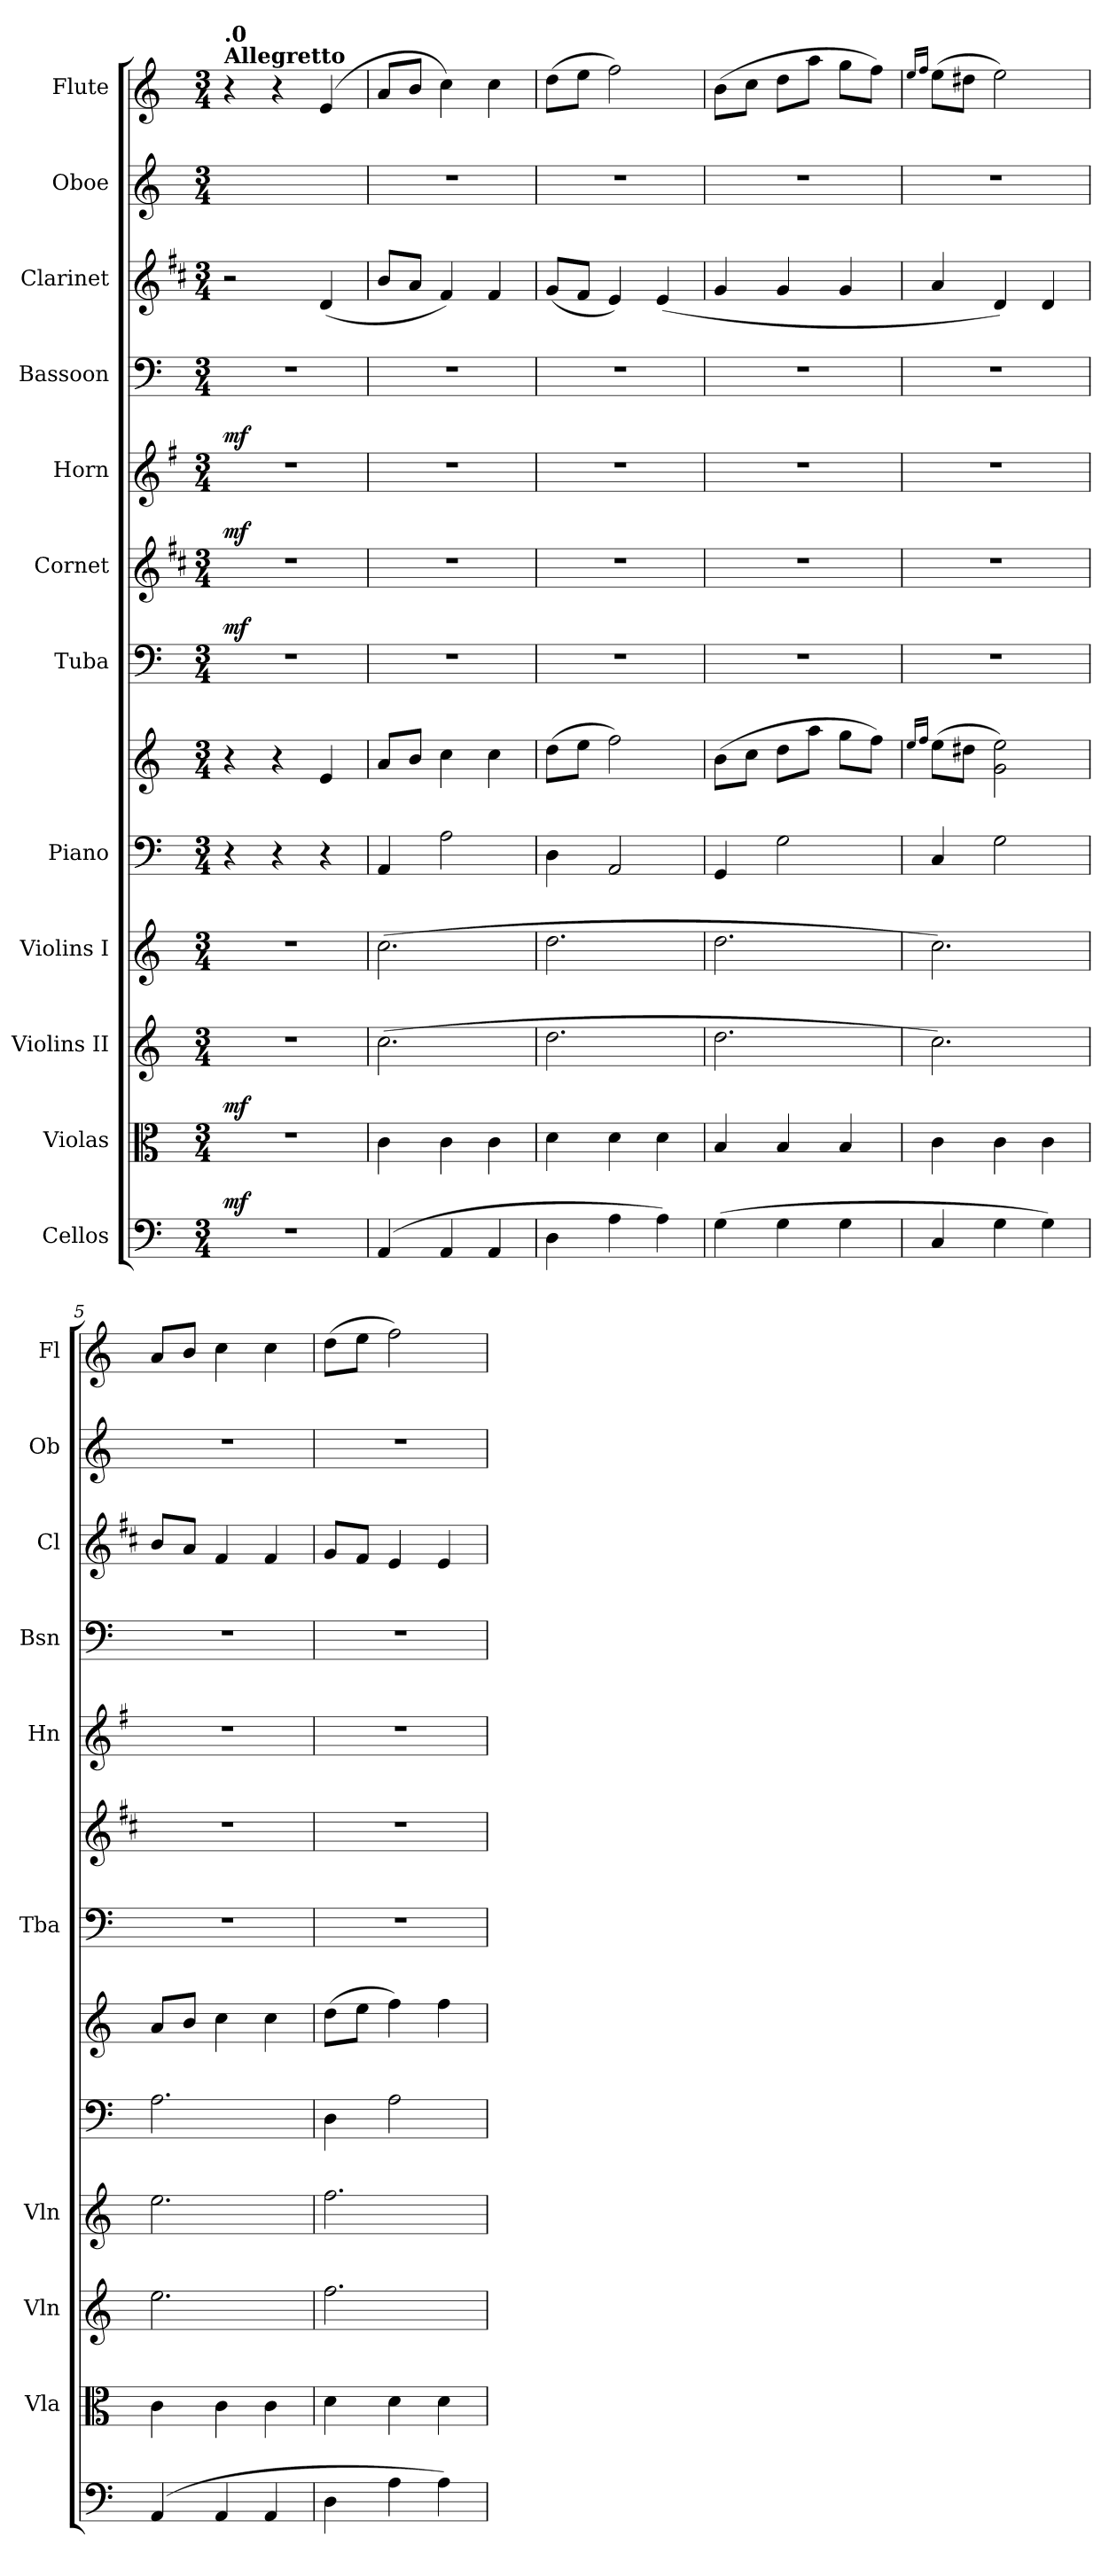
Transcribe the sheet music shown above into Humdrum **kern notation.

**kern	**dynam	**kern	**dynam	**kern	**kern	**dynam	**kern	**kern	**dynam	**kern	**dynam	**kern	**dynam	**kern	**dynam	**kern	**kern	**dynam	**kern	**kern
*part12	*part12	*part11	*part11	*part10	*part9	*part9	*part8	*part8	*part8	*part7	*part7	*part6	*part6	*part5	*part5	*part4	*part3	*part3	*part2	*part1
*staff13	*staff13	*staff12	*staff12	*staff11	*staff10	*staff10	*staff9	*staff8	*staff8/9	*staff7	*staff7	*staff6	*staff6	*staff5	*staff5	*staff4	*staff3	*staff3	*staff2	*staff1
*I"Cellos	*	*I"Violas	*	*I"Violins II	*I"Violins I	*	*I"Piano	*	*	*I"Tuba	*	*I"Cornet	*	*I"Horn	*	*I"Bassoon	*I"Clarinet	*	*I"Oboe	*I"Flute
*	*	*I'Vla	*	*I'Vln	*I'Vln	*	*	*	*	*I'Tba	*	*	*	*I'Hn	*	*I'Bsn	*I'Cl	*	*I'Ob	*I'Fl
*clefF4	*	*clefC3	*	*clefG2	*clefG2	*	*clefF4	*clefG2	*	*clefF4	*	*clefG2	*	*clefG2	*	*clefF4	*clefG2	*	*clefG2	*clefG2
*	*	*	*	*	*	*	*	*	*	*	*	*ITrd1c2	*	*ITrd4c7	*	*	*ITrd1c2	*	*	*
*k[]	*	*k[]	*	*k[]	*k[]	*	*k[]	*k[]	*	*k[]	*	*k[]	*	*k[]	*	*k[]	*k[]	*	*k[]	*k[]
*M3/4	*	*M3/4	*	*M3/4	*M3/4	*	*M3/4	*M3/4	*	*M3/4	*	*M3/4	*	*M3/4	*	*M3/4	*M3/4	*	*M3/4	*M3/4
*MM120	*	*MM120	*	*MM120	*MM120	*	*MM120	*MM120	*	*MM120	*	*MM120	*	*MM120	*	*MM120	*MM120	*	*MM120	*MM120
=	=	=	=	=	=	=	=	=	=	=	=	=	=	=	=	=	=	=	=	=
!	!	!	!	!	!	!	!	!	!	!	!	!	!	!	!	!	!	!	!	!LO:TX:a:B:t=Allegretto
!	!	!	!	!	!	!	!	!	!	!	!	!	!	!	!	!	!	!	!	!LO:TX:a:B:t=.0
!	!LO:DY:a	!	!LO:DY:a	!	!	!LO:DY:a	!	!	!	!	!	!	!	!	!	!	!	!	!	!
!	!	!	!	!	!	!LO:DY:n=1:a	!	!	!LO:DY:a	!	!	!	!	!	!	!	!	!	!	!
!	!	!	!	!	!	!	!	!	!LO:DY:n=1:a	!	!LO:DY:a	!	!LO:DY:a	!	!LO:DY:a	!	!	!LO:DY:a	!	!
!	!	!	!	!	!	!	!	!	!	!	!	!	!	!	!	!	!	!LO:DY:n=1:a	!	!
2.r	mf	2.r	mf	2.r	2.r	mf mf	4r	4r	mf mf	2.r	mf	2.r	mf	2.r	mf	2.r	2r	mf mf	2.ryy	4r
.	.	.	.	.	.	.	4r	4r	.	.	.	.	.	.	.	.	.	.	.	4r
.	.	.	.	.	.	.	4r	4e/	.	.	.	.	.	.	.	.	(4c/	.	.	(4e/
=1	=1	=1	=1	=1	=1	=1	=1	=1	=1	=1	=1	=1	=1	=1	=1	=1	=1	=1	=1	=1
(4AA/	.	4c\	.	(2.cc\	(2.cc\	.	4AA/	8a/L	.	2.r	.	2.r	.	2.r	.	2.r	8a/L	.	2.r	8a/L
.	.	.	.	.	.	.	.	8b/J	.	.	.	.	.	.	.	.	8g/J	.	.	8b/J
4AA/	.	4c\	.	.	.	.	2A\	4cc\	.	.	.	.	.	.	.	.	4e/)	.	.	4cc\)
4AA/	.	4c\	.	.	.	.	.	4cc\	.	.	.	.	.	.	.	.	4e/	.	.	4cc\
=2	=2	=2	=2	=2	=2	=2	=2	=2	=2	=2	=2	=2	=2	=2	=2	=2	=2	=2	=2	=2
4D\	.	4d\	.	2.dd\	2.dd\	.	4D\	(8dd\L	.	2.r	.	2.r	.	2.r	.	2.r	(8f/L	.	2.r	(8dd\L
.	.	.	.	.	.	.	.	8ee\J	.	.	.	.	.	.	.	.	8e/J	.	.	8ee\J
4A\	.	4d\	.	.	.	.	2AA/	2ff\)	.	.	.	.	.	.	.	.	4d/)	.	.	2ff\)
4A\)	.	4d\	.	.	.	.	.	.	.	.	.	.	.	.	.	.	(4d/	.	.	.
=3	=3	=3	=3	=3	=3	=3	=3	=3	=3	=3	=3	=3	=3	=3	=3	=3	=3	=3	=3	=3
(4G\	.	4B/	.	2.dd\	2.dd\	.	4GG/	(8b\L	.	2.r	.	2.r	.	2.r	.	2.r	4f/	.	2.r	(8b\L
.	.	.	.	.	.	.	.	8cc\J	.	.	.	.	.	.	.	.	.	.	.	8cc\J
4G\	.	4B/	.	.	.	.	2G\	8dd\L	.	.	.	.	.	.	.	.	4f/	.	.	8dd\L
.	.	.	.	.	.	.	.	8aa\J	.	.	.	.	.	.	.	.	.	.	.	8aa\J
4G\	.	4B/	.	.	.	.	.	8gg\L	.	.	.	.	.	.	.	.	4f/	.	.	8gg\L
.	.	.	.	.	.	.	.	8ff\J)	.	.	.	.	.	.	.	.	.	.	.	8ff\J)
=4	=4	=4	=4	=4	=4	=4	=4	=4	=4	=4	=4	=4	=4	=4	=4	=4	=4	=4	=4	=4
.	.	.	.	.	.	.	.	16qee/LL	.	.	.	.	.	.	.	.	.	.	.	16qee/LL
.	.	.	.	.	.	.	.	16qff/JJ	.	.	.	.	.	.	.	.	.	.	.	16qff/JJ
4C/	.	4c\	.	2.cc\)	2.cc\)	.	4C/	(8ee\L	.	2.r	.	2.r	.	2.r	.	2.r	4g/	.	2.r	(8ee\L
.	.	.	.	.	.	.	.	8dd#X\J	.	.	.	.	.	.	.	.	.	.	.	8dd#X\J
4G\	.	4c\	.	.	.	.	2G\	2g\ 2ee\)	.	.	.	.	.	.	.	.	4c/)	.	.	2ee\)
4G\)	.	4c\	.	.	.	.	.	.	.	.	.	.	.	.	.	.	4c/	.	.	.
=5	=5	=5	=5	=5	=5	=5	=5	=5	=5	=5	=5	=5	=5	=5	=5	=5	=5	=5	=5	=5
(4AA/	.	4c\	.	2.ee\	2.ee\	.	2.A\	8a/L	.	2.r	.	2.r	.	2.r	.	2.r	8a/L	.	2.r	8a/L
.	.	.	.	.	.	.	.	8b/J	.	.	.	.	.	.	.	.	8g/J	.	.	8b/J
4AA/	.	4c\	.	.	.	.	.	4cc\	.	.	.	.	.	.	.	.	4e/	.	.	4cc\
4AA/	.	4c\	.	.	.	.	.	4cc\	.	.	.	.	.	.	.	.	4e/	.	.	4cc\
!!LO:PB:g=z
=6	=6	=6	=6	=6	=6	=6	=6	=6	=6	=6	=6	=6	=6	=6	=6	=6	=6	=6	=6	=6
4D\	.	4d\	.	2.ff\	2.ff\	.	4D\	(8dd\L	.	2.r	.	2.r	.	2.r	.	2.r	8f/L	.	2.r	(8dd\L
.	.	.	.	.	.	.	.	8ee\J	.	.	.	.	.	.	.	.	8e/J	.	.	8ee\J
4A\	.	4d\	.	.	.	.	2A\	4ff\)	.	.	.	.	.	.	.	.	4d/	.	.	2ff\)
4A\)	.	4d\	.	.	.	.	.	4ff\	.	.	.	.	.	.	.	.	4d/	.	.	.
=	=	=	=	=	=	=	=	=	=	=	=	=	=	=	=	=	=	=	=	=
*-	*-	*-	*-	*-	*-	*-	*-	*-	*-	*-	*-	*-	*-	*-	*-	*-	*-	*-	*-	*-
